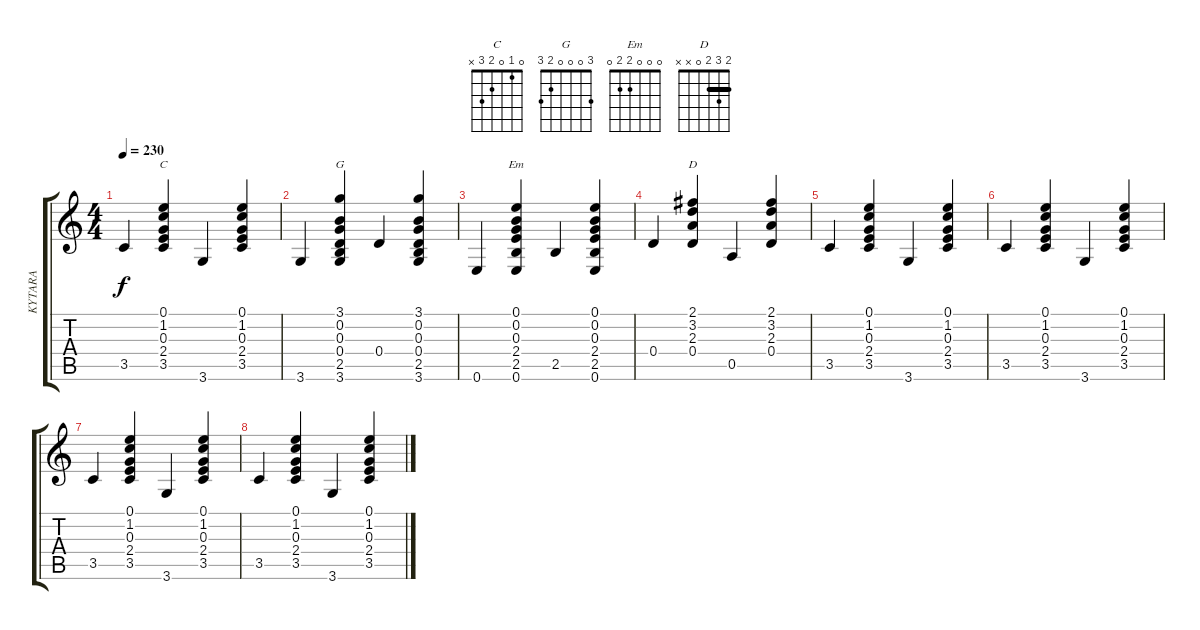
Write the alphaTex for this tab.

\track ("KYTARA" "KYTARA") {instrument acousticguitarnylon}
\staff {score tabs}
\tuning (E4 B3 G3 D3 A2 E2) {hide}
\chord ("C" 0 1 0 2 3 x)
\chord ("G" 3 0 0 0 2 3)
\chord ("Em" 0 0 0 2 2 0)
\chord ("D" 2 3 2 0 x x) {barre 2}
\ts (4 4)
\tempo 230
\clef g2
\ks c
3.5.4{dy f} (0.1 1.2 0.3 2.4 3.5).4{ch "C"} 3.6.4 (0.1 1.2 0.3 2.4 3.5).4 |
3.6.4 (3.1 0.2 0.3 0.4 2.5 3.6).4{ch "G"} 0.4.4 (3.1 0.2 0.3 0.4 2.5 3.6).4 |
0.6.4 (0.1 0.2 0.3 2.4 2.5 0.6).4{ch "Em"} 2.5.4 (0.1 0.2 0.3 2.4 2.5 0.6).4 |
0.4.4 (2.1 3.2 2.3 0.4).4{ch "D"} 0.5.4 (2.1 3.2 2.3 0.4).4 |
3.5.4 (0.1 1.2 0.3 2.4 3.5).4 3.6.4 (0.1 1.2 0.3 2.4 3.5).4 |
3.5.4 (0.1 1.2 0.3 2.4 3.5).4 3.6.4 (0.1 1.2 0.3 2.4 3.5).4 |
3.5.4 (0.1 1.2 0.3 2.4 3.5).4 3.6.4 (0.1 1.2 0.3 2.4 3.5).4 |
3.5.4 (0.1 1.2 0.3 2.4 3.5).4 3.6.4 (0.1 1.2 0.3 2.4 3.5).4
